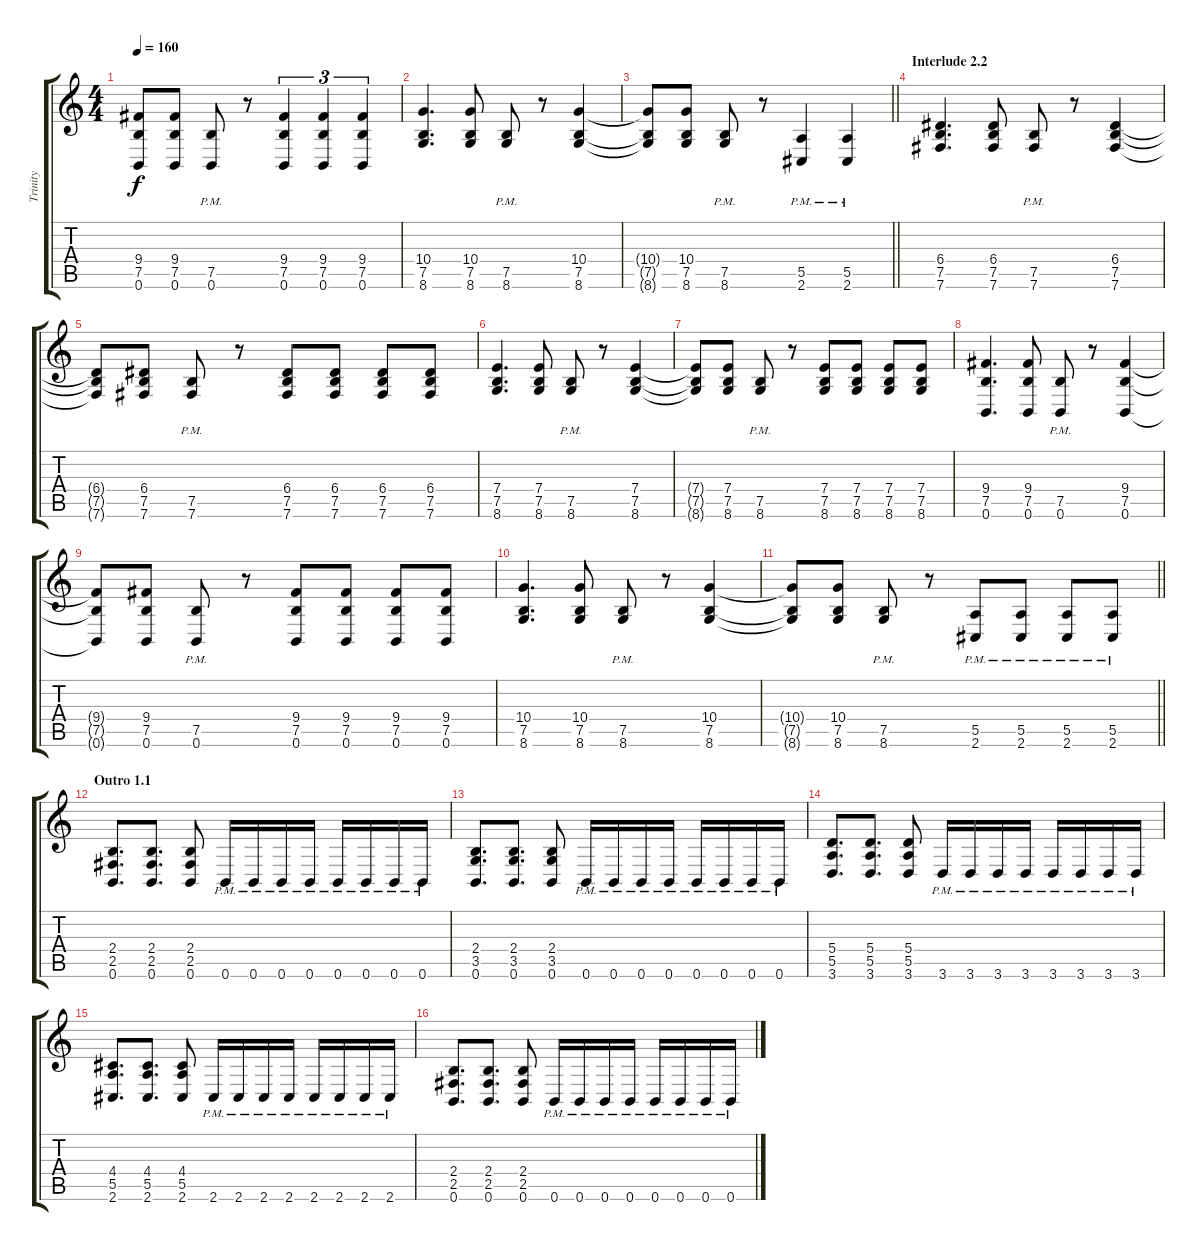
\track ("Trinity" "Trinity") {instrument distortionguitar}
\staff {score tabs}
\tuning (B3 Gb3 D3 A2 E2 B1) {hide}
\ts (4 4)
\tempo 160
\clef g2
\ks c
(9.4{t} 7.5{t} 0.6{t}).8{dy f} (9.4 7.5 0.6).8 (7.5{pm} 0.6{pm}).8 r.8 (9.4 7.5 0.6).4{tu (3 2)} (9.4 7.5 0.6).4{tu (3 2)} (9.4 7.5 0.6).4{tu (3 2)} |
(10.4 7.5 8.6).4{d} (10.4 7.5 8.6).8 (7.5{pm} 8.6{pm}).8 r.8 (10.4 7.5 8.6).4 |
\barLineRight lightlight
(10.4{t} 7.5{t} 8.6{t}).8 (10.4 7.5 8.6).8 (7.5{pm} 8.6{pm}).8 r.8 (5.5 2.6{pm}).4 (5.5{pm} 2.6{pm}).4 |
\section ("" "Interlude 2.2")
(6.4 7.5 7.6).4{d} (6.4 7.5 7.6).8 (7.5{pm} 7.6{pm}).8 r.8 (6.4 7.5 7.6).4 |
(6.4{t} 7.5{t} 7.6{t}).8 (6.4 7.5 7.6).8 (7.5{pm} 7.6{pm}).8 r.8 (6.4 7.5 7.6).8 (6.4 7.5 7.6).8 (6.4 7.5 7.6).8 (6.4 7.5 7.6).8 |
(7.4 7.5 8.6).4{d} (7.4 7.5 8.6).8 (7.5{pm} 8.6{pm}).8 r.8 (7.4 7.5 8.6).4 |
(7.4{t} 7.5{t} 8.6{t}).8 (7.4 7.5 8.6).8 (7.5{pm} 8.6{pm}).8 r.8 (7.4 7.5 8.6).8 (7.4 7.5 8.6).8 (7.4 7.5 8.6).8 (7.4 7.5 8.6).8 |
(9.4 7.5 0.6).4{d} (9.4 7.5 0.6).8 (7.5{pm} 0.6{pm}).8 r.8 (9.4 7.5 0.6).4 |
(9.4{t} 7.5{t} 0.6{t}).8 (9.4 7.5 0.6).8 (7.5{pm} 0.6{pm}).8 r.8 (9.4 7.5 0.6).8 (9.4 7.5 0.6).8 (9.4 7.5 0.6).8 (9.4 7.5 0.6).8 |
(10.4 7.5 8.6).4{d} (10.4 7.5 8.6).8 (7.5{pm} 8.6{pm}).8 r.8 (10.4 7.5 8.6).4 |
\barLineRight lightlight
(10.4{t} 7.5{t} 8.6{t}).8 (10.4 7.5 8.6).8 (7.5{pm} 8.6{pm}).8 r.8 (5.5{pm} 2.6{pm}).8 (5.5 2.6{pm}).8 (5.5{pm} 2.6{pm}).8 (5.5{pm} 2.6{pm}).8 |
\section ("" "Outro 1.1")
(2.4 2.5 0.6).8{d volume 14} (2.4 2.5 0.6).8{d} (2.4 2.5 0.6).8 0.6{pm}.16 0.6{pm}.16 0.6{pm}.16 0.6{pm}.16 0.6{pm}.16 0.6{pm}.16 0.6{pm}.16 0.6{pm}.16 |
(2.4 3.5 0.6).8{d} (2.4 3.5 0.6).8{d} (2.4 3.5 0.6).8 0.6{pm}.16 0.6{pm}.16 0.6{pm}.16 0.6{pm}.16 0.6{pm}.16 0.6{pm}.16 0.6{pm}.16 0.6{pm}.16 |
(5.4 5.5 3.6).8{d} (5.4 5.5 3.6).8{d} (5.4 5.5 3.6).8 3.6{pm}.16 3.6{pm}.16 3.6{pm}.16 3.6{pm}.16 3.6{pm}.16 3.6{pm}.16 3.6{pm}.16 3.6{pm}.16 |
(4.4 5.5 2.6).8{d} (4.4 5.5 2.6).8{d} (4.4 5.5 2.6).8 2.6{pm}.16 2.6{pm}.16 2.6{pm}.16 2.6{pm}.16 2.6{pm}.16 2.6{pm}.16 2.6{pm}.16 2.6{pm}.16 |
(2.4 2.5 0.6).8{d} (2.4 2.5 0.6).8{d} (2.4 2.5 0.6).8 0.6{pm}.16 0.6{pm}.16 0.6{pm}.16 0.6{pm}.16 0.6{pm}.16 0.6{pm}.16 0.6{pm}.16 0.6{pm}.16
